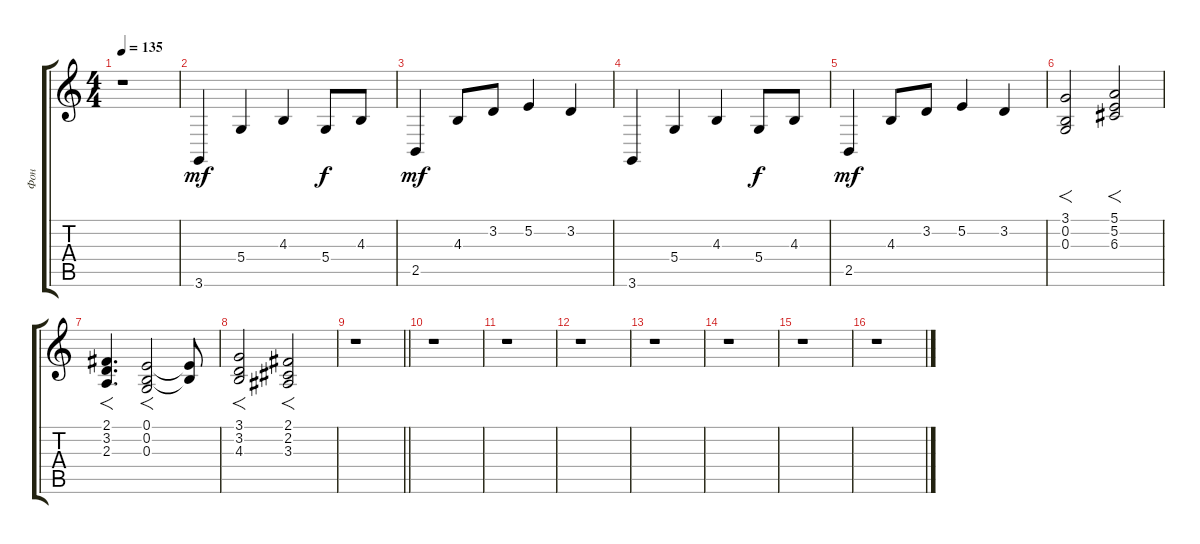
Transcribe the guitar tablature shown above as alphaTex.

\track ("Фон" "Фон") {instrument violin}
\staff {score tabs}
\tuning (E4 B3 G3 D3 A2 E2) {hide}
\ts (4 4)
\tempo 135
\clef g2
\ks c
r.1{dy f} |
3.6.4{dy mf volume 11 instrument electricguitarjazz} 5.4.4 4.3.4 5.4.8{dy f} 4.3.8 |
2.5.4{dy mf} 4.3.8 3.2.8 5.2.4 3.2.4 |
3.6.4 5.4.4 4.3.4 5.4.8{dy f} 4.3.8 |
2.5.4{dy mf} 4.3.8 3.2.8 5.2.4 3.2.4 |
(3.1 0.2 0.3).2{f volume 12 instrument viola} (5.1 5.2 6.3).2{f} |
(2.1 3.2 2.3).4{f d} (0.1 0.2 0.3).2{f} (0.1{t} 0.2{t}).8 |
(3.1 3.2 4.3).2{f} (2.1 2.2 3.3).2{f} |
\barLineRight lightlight
r.1 |
r.1 |
r.1 |
r.1 |
r.1 |
r.1 |
r.1 |
r.1
